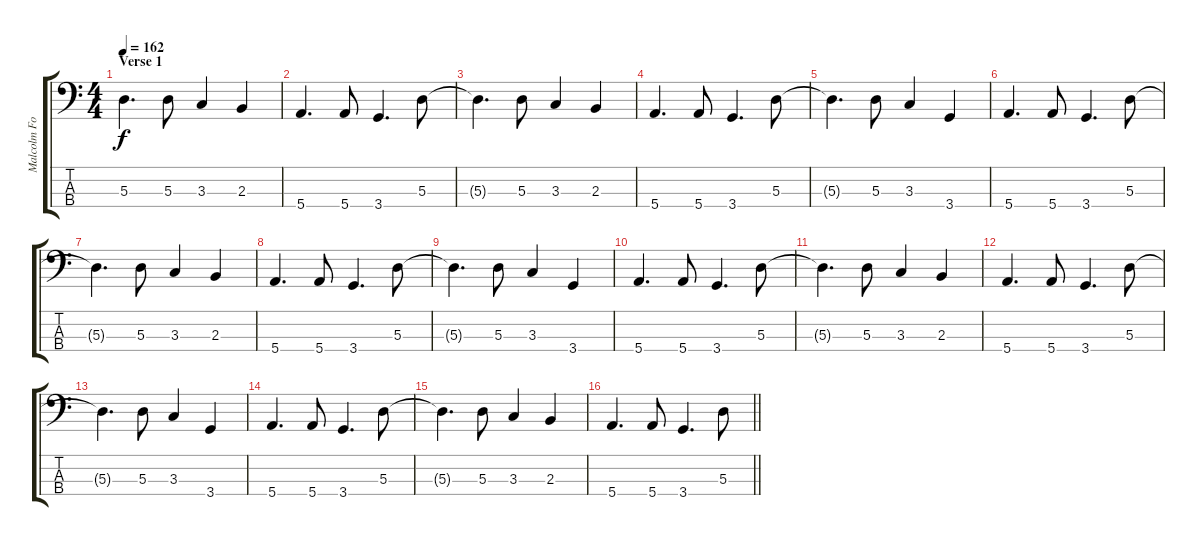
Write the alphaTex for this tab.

\track ("Malcolm Foster" "Malcolm Fo") {instrument electricbassfinger}
\staff {score tabs}
\tuning (G2 D2 A1 E1) {hide}
\ts (4 4)
\section ("" "Verse 1")
\tempo 162
\clef f4
\ks c
5.3{t}.4{d dy f} 5.3.8 3.3.4 2.3.4 |
5.4.4{d} 5.4.8 3.4.4{d} 5.3.8 |
5.3{t}.4{d} 5.3.8 3.3.4 2.3.4 |
5.4.4{d} 5.4.8 3.4.4{d} 5.3.8 |
5.3{t}.4{d} 5.3.8 3.3.4 3.4.4 |
5.4.4{d} 5.4.8 3.4.4{d} 5.3.8 |
5.3{t}.4{d} 5.3.8 3.3.4 2.3.4 |
5.4.4{d} 5.4.8 3.4.4{d} 5.3.8 |
5.3{t}.4{d} 5.3.8 3.3.4 3.4.4 |
5.4.4{d} 5.4.8 3.4.4{d} 5.3.8 |
5.3{t}.4{d} 5.3.8 3.3.4 2.3.4 |
5.4.4{d} 5.4.8 3.4.4{d} 5.3.8 |
5.3{t}.4{d} 5.3.8 3.3.4 3.4.4 |
5.4.4{d} 5.4.8 3.4.4{d} 5.3.8 |
5.3{t}.4{d} 5.3.8 3.3.4 2.3.4 |
\barLineRight lightlight
5.4.4{d} 5.4.8 3.4.4{d} 5.3.8
